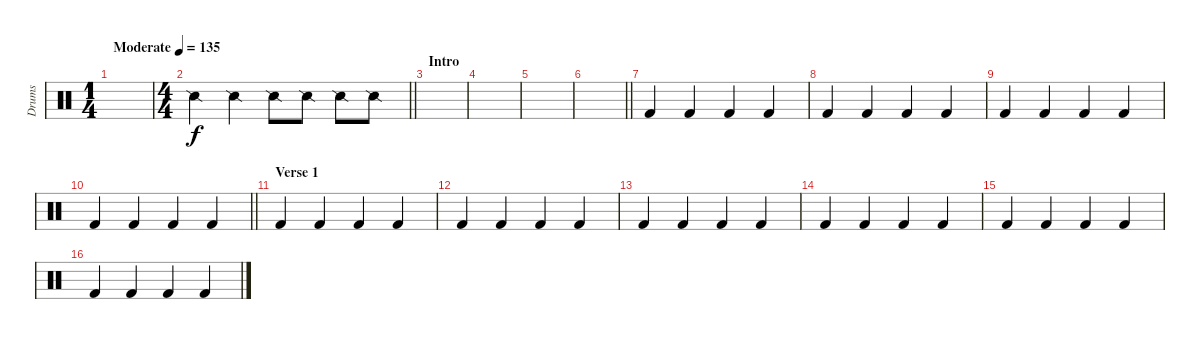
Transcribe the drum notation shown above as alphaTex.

\track ("Drums" "Drums") {instrument percussion}
\staff {score}
\articulation defaults
\ts (1 4)
\tempo (135 "Moderate")
\clef neutral
\ks c
|
\ts (4 4)
\barLineRight lightlight "Snare (side stick) 2".4 "Snare (side stick) 2".4 "Snare (side stick) 2".8 "Snare (side stick) 2".8 "Snare (side stick) 2".8 "Snare (side stick) 2".8
|
\section ("" "Intro")
|
|
|
\barLineRight lightlight
|
"Kick (hit) 2".4 "Kick (hit) 2".4 "Kick (hit) 2".4 "Kick (hit) 2".4 |
"Kick (hit) 2".4 "Kick (hit) 2".4 "Kick (hit) 2".4 "Kick (hit) 2".4 |
"Kick (hit) 2".4 "Kick (hit) 2".4 "Kick (hit) 2".4 "Kick (hit) 2".4 |
\barLineRight lightlight "Kick (hit) 2".4 "Kick (hit) 2".4 "Kick (hit) 2".4 "Kick (hit) 2".4
|
\section ("" "Verse 1")
"Kick (hit) 2".4 "Kick (hit) 2".4 "Kick (hit) 2".4 "Kick (hit) 2".4 |
"Kick (hit) 2".4 "Kick (hit) 2".4 "Kick (hit) 2".4 "Kick (hit) 2".4 |
"Kick (hit) 2".4 "Kick (hit) 2".4 "Kick (hit) 2".4 "Kick (hit) 2".4 |
"Kick (hit) 2".4 "Kick (hit) 2".4 "Kick (hit) 2".4 "Kick (hit) 2".4 |
"Kick (hit) 2".4 "Kick (hit) 2".4 "Kick (hit) 2".4 "Kick (hit) 2".4 |
"Kick (hit) 2".4 "Kick (hit) 2".4 "Kick (hit) 2".4 "Kick (hit) 2".4
